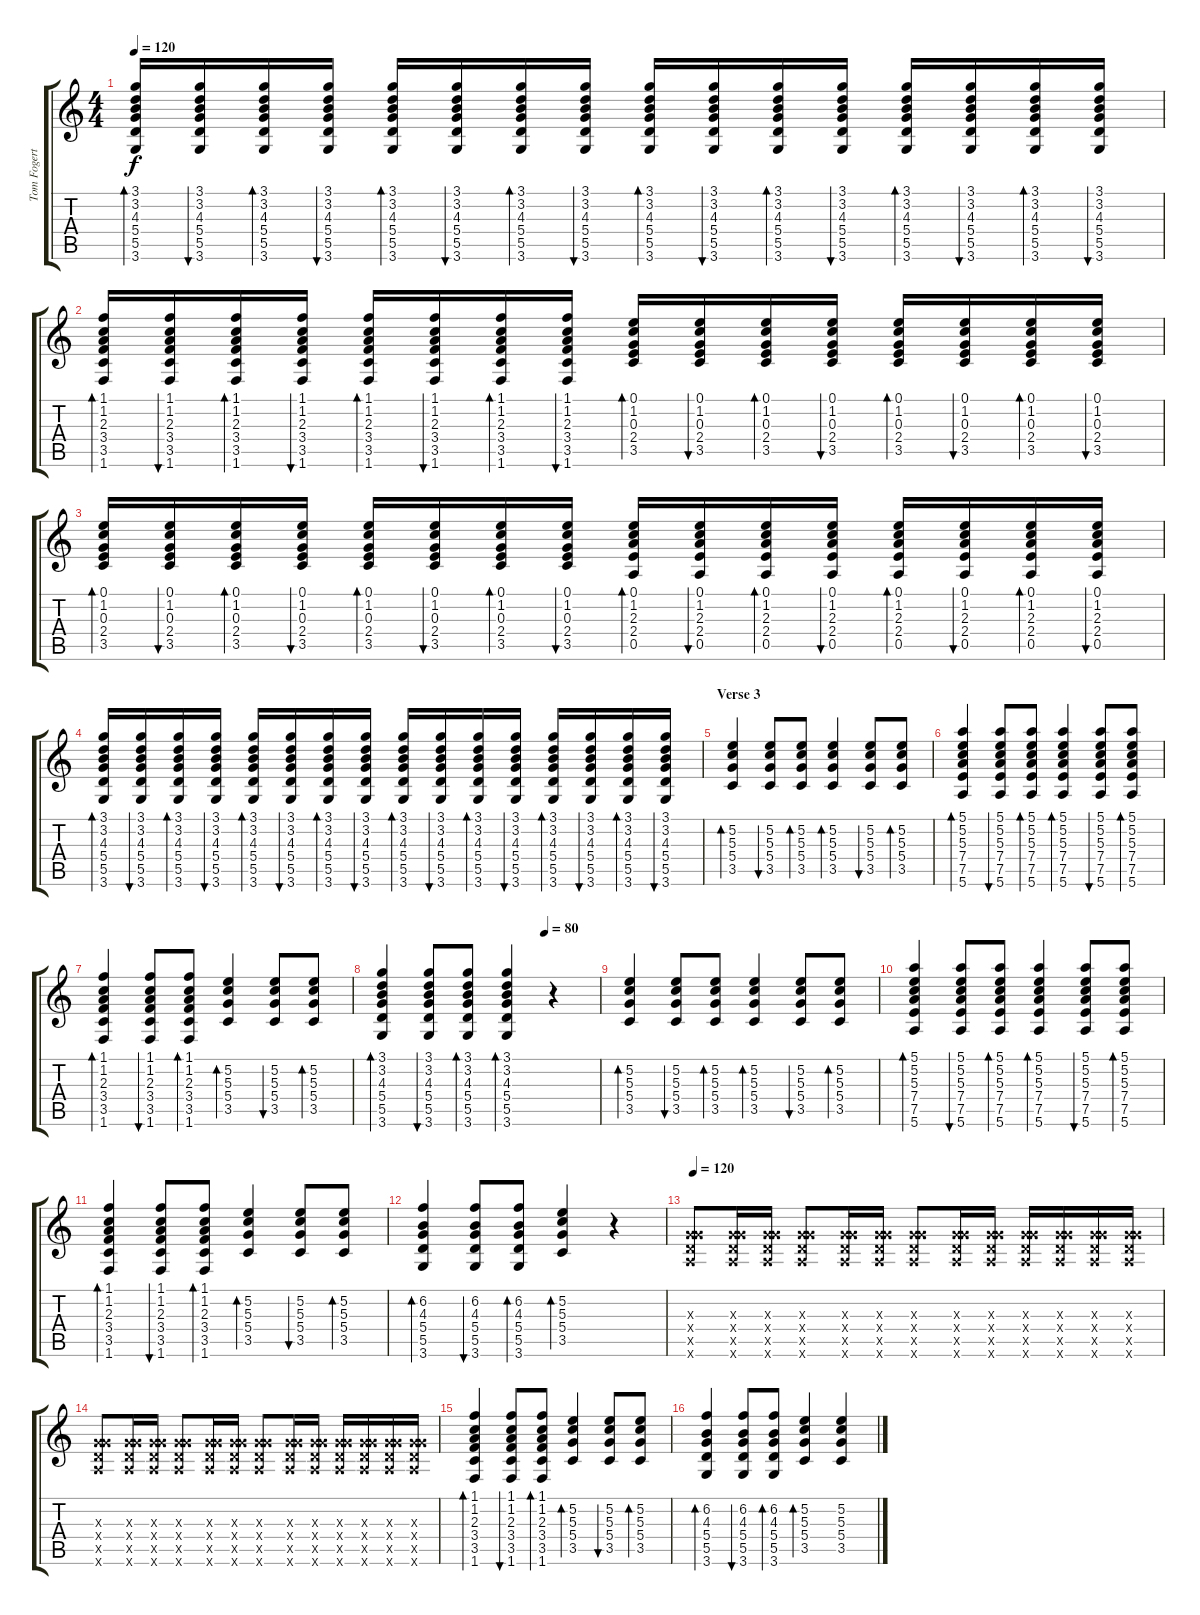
\track ("Tom Fogerty" "Tom Fogert") {instrument acousticguitarsteel}
\staff {score tabs}
\tuning (E4 B3 G3 D3 A2 E2) {hide}
\ts (4 4)
\tempo 120
\clef g2
\ks c
(3.1 3.2 4.3 5.4 5.5 3.6).16{bd 60 dy f} (3.1 3.2 4.3 5.4 5.5 3.6).16{bu 60} (3.1 3.2 4.3 5.4 5.5 3.6).16{bd 60} (3.1 3.2 4.3 5.4 5.5 3.6).16{bu 60} (3.1 3.2 4.3 5.4 5.5 3.6).16{bd 60} (3.1 3.2 4.3 5.4 5.5 3.6).16{bu 60} (3.1 3.2 4.3 5.4 5.5 3.6).16{bd 60} (3.1 3.2 4.3 5.4 5.5 3.6).16{bu 60} (3.1 3.2 4.3 5.4 5.5 3.6).16{bd 60} (3.1 3.2 4.3 5.4 5.5 3.6).16{bu 60} (3.1 3.2 4.3 5.4 5.5 3.6).16{bd 60} (3.1 3.2 4.3 5.4 5.5 3.6).16{bu 60} (3.1 3.2 4.3 5.4 5.5 3.6).16{bd 60} (3.1 3.2 4.3 5.4 5.5 3.6).16{bu 60} (3.1 3.2 4.3 5.4 5.5 3.6).16{bd 60} (3.1 3.2 4.3 5.4 5.5 3.6).16{bu 60} |
(1.1 1.2 2.3 3.4 3.5 1.6).16{bd 60} (1.1 1.2 2.3 3.4 3.5 1.6).16{bu 60} (1.1 1.2 2.3 3.4 3.5 1.6).16{bd 60} (1.1 1.2 2.3 3.4 3.5 1.6).16{bu 60} (1.1 1.2 2.3 3.4 3.5 1.6).16{bd 60} (1.1 1.2 2.3 3.4 3.5 1.6).16{bu 60} (1.1 1.2 2.3 3.4 3.5 1.6).16{bd 60} (1.1 1.2 2.3 3.4 3.5 1.6).16{bu 60} (0.1 1.2 0.3 2.4 3.5).16{bd 60} (0.1 1.2 0.3 2.4 3.5).16{bu 60} (0.1 1.2 0.3 2.4 3.5).16{bd 60} (0.1 1.2 0.3 2.4 3.5).16{bu 60} (0.1 1.2 0.3 2.4 3.5).16{bd 60} (0.1 1.2 0.3 2.4 3.5).16{bu 60} (0.1 1.2 0.3 2.4 3.5).16{bd 60} (0.1 1.2 0.3 2.4 3.5).16{bu 60} |
(0.1 1.2 0.3 2.4 3.5).16{bd 60} (0.1 1.2 0.3 2.4 3.5).16{bu 60} (0.1 1.2 0.3 2.4 3.5).16{bd 60} (0.1 1.2 0.3 2.4 3.5).16{bu 60} (0.1 1.2 0.3 2.4 3.5).16{bd 60} (0.1 1.2 0.3 2.4 3.5).16{bu 60} (0.1 1.2 0.3 2.4 3.5).16{bd 60} (0.1 1.2 0.3 2.4 3.5).16{bu 60} (0.1 1.2 2.3 2.4 0.5).16{bd 60} (0.1 1.2 2.3 2.4 0.5).16{bu 60} (0.1 1.2 2.3 2.4 0.5).16{bd 60} (0.1 1.2 2.3 2.4 0.5).16{bu 60} (0.1 1.2 2.3 2.4 0.5).16{bd 60} (0.1 1.2 2.3 2.4 0.5).16{bu 60} (0.1 1.2 2.3 2.4 0.5).16{bd 60} (0.1 1.2 2.3 2.4 0.5).16{bu 60} |
(3.1 3.2 4.3 5.4 5.5 3.6).16{bd 60} (3.1 3.2 4.3 5.4 5.5 3.6).16{bu 60} (3.1 3.2 4.3 5.4 5.5 3.6).16{bd 60} (3.1 3.2 4.3 5.4 5.5 3.6).16{bu 60} (3.1 3.2 4.3 5.4 5.5 3.6).16{bd 60} (3.1 3.2 4.3 5.4 5.5 3.6).16{bu 60} (3.1 3.2 4.3 5.4 5.5 3.6).16{bd 60} (3.1 3.2 4.3 5.4 5.5 3.6).16{bu 60} (3.1 3.2 4.3 5.4 5.5 3.6).16{bd 60} (3.1 3.2 4.3 5.4 5.5 3.6).16{bu 60} (3.1 3.2 4.3 5.4 5.5 3.6).16{bd 60} (3.1 3.2 4.3 5.4 5.5 3.6).16{bu 60} (3.1 3.2 4.3 5.4 5.5 3.6).16{bd 60} (3.1 3.2 4.3 5.4 5.5 3.6).16{bu 60} (3.1 3.2 4.3 5.4 5.5 3.6).16{bd 60} (3.1 3.2 4.3 5.4 5.5 3.6).16{bu 60} |
\section ("" "Verse 3")
(5.2 5.3 5.4 3.5).4{bd 60} (5.2 5.3 5.4 3.5).8{bu 60} (5.2 5.3 5.4 3.5).8{bd 60} (5.2 5.3 5.4 3.5).4{bd 60} (5.2 5.3 5.4 3.5).8{bu 60} (5.2 5.3 5.4 3.5).8{bd 60} |
(5.1 5.2 5.3 7.4 7.5 5.6).4{bd 60} (5.1 5.2 5.3 7.4 7.5 5.6).8{bu 60} (5.1 5.2 5.3 7.4 7.5 5.6).8{bd 60} (5.1 5.2 5.3 7.4 7.5 5.6).4{bd 60} (5.1 5.2 5.3 7.4 7.5 5.6).8{bu 60} (5.1 5.2 5.3 7.4 7.5 5.6).8{bd 60} |
(1.1 1.2 2.3 3.4 3.5 1.6).4{bd 60} (1.1 1.2 2.3 3.4 3.5 1.6).8{bu 60} (1.1 1.2 2.3 3.4 3.5 1.6).8{bd 60} (5.2 5.3 5.4 3.5).4{bd 60} (5.2 5.3 5.4 3.5).8{bu 60} (5.2 5.3 5.4 3.5).8{bd 60} |
\tempo (80 0.75)
(3.1 3.2 4.3 5.4 5.5 3.6).4{bd 60} (3.1 3.2 4.3 5.4 5.5 3.6).8{bu 60} (3.1 3.2 4.3 5.4 5.5 3.6).8{bd 60} (3.1 3.2 4.3 5.4 5.5 3.6).4{bd 60} r.4 |
(5.2 5.3 5.4 3.5).4{bd 60} (5.2 5.3 5.4 3.5).8{bu 60} (5.2 5.3 5.4 3.5).8{bd 60} (5.2 5.3 5.4 3.5).4{bd 60} (5.2 5.3 5.4 3.5).8{bu 60} (5.2 5.3 5.4 3.5).8{bd 60} |
(5.1 5.2 5.3 7.4 7.5 5.6).4{bd 60} (5.1 5.2 5.3 7.4 7.5 5.6).8{bu 60} (5.1 5.2 5.3 7.4 7.5 5.6).8{bd 60} (5.1 5.2 5.3 7.4 7.5 5.6).4{bd 60} (5.1 5.2 5.3 7.4 7.5 5.6).8{bu 60} (5.1 5.2 5.3 7.4 7.5 5.6).8{bd 60} |
(1.1 1.2 2.3 3.4 3.5 1.6).4{bd 60} (1.1 1.2 2.3 3.4 3.5 1.6).8{bu 60} (1.1 1.2 2.3 3.4 3.5 1.6).8{bd 60} (5.2 5.3 5.4 3.5).4{bd 60} (5.2 5.3 5.4 3.5).8{bu 60} (5.2 5.3 5.4 3.5).8{bd 60} |
(6.2 4.3 5.4 5.5 3.6).4{bd 60} (6.2 4.3 5.4 5.5 3.6).8{bu 60} (6.2 4.3 5.4 5.5 3.6).8{bd 60} (5.2 5.3 5.4 3.5).4{bd 60} r.4 |
\tempo 120
(0.3{x} 5.4{x} 5.5{x} 5.6{x}).8 (0.3{x} 5.4{x} 5.5{x} 5.6{x}).16 (0.3{x} 5.4{x} 5.5{x} 5.6{x}).16 (0.3{x} 5.4{x} 5.5{x} 5.6{x}).8 (0.3{x} 5.4{x} 5.5{x} 5.6{x}).16 (0.3{x} 5.4{x} 5.5{x} 5.6{x}).16 (0.3{x} 5.4{x} 5.5{x} 5.6{x}).8 (0.3{x} 5.4{x} 5.5{x} 5.6{x}).16 (0.3{x} 5.4{x} 5.5{x} 5.6{x}).16 (0.3{x} 5.4{x} 5.5{x} 5.6{x}).16 (0.3{x} 5.4{x} 5.5{x} 5.6{x}).16 (0.3{x} 5.4{x} 5.5{x} 5.6{x}).16 (0.3{x} 5.4{x} 5.5{x} 5.6{x}).16 |
(0.3{x} 5.4{x} 5.5{x} 5.6{x}).8 (0.3{x} 5.4{x} 5.5{x} 5.6{x}).16 (0.3{x} 5.4{x} 5.5{x} 5.6{x}).16 (0.3{x} 5.4{x} 5.5{x} 5.6{x}).8 (0.3{x} 5.4{x} 5.5{x} 5.6{x}).16 (0.3{x} 5.4{x} 5.5{x} 5.6{x}).16 (0.3{x} 5.4{x} 5.5{x} 5.6{x}).8 (0.3{x} 5.4{x} 5.5{x} 5.6{x}).16 (0.3{x} 5.4{x} 5.5{x} 5.6{x}).16 (0.3{x} 5.4{x} 5.5{x} 5.6{x}).16 (0.3{x} 5.4{x} 5.5{x} 5.6{x}).16 (0.3{x} 5.4{x} 5.5{x} 5.6{x}).16 (0.3{x} 5.4{x} 5.5{x} 5.6{x}).16 |
(1.1 1.2 2.3 3.4 3.5 1.6).4{bd 60} (1.1 1.2 2.3 3.4 3.5 1.6).8{bu 60} (1.1 1.2 2.3 3.4 3.5 1.6).8{bd 60} (5.2 5.3 5.4 3.5).4{bd 60} (5.2 5.3 5.4 3.5).8{bu 60} (5.2 5.3 5.4 3.5).8{bd 60} |
(6.2 4.3 5.4 5.5 3.6).4{bd 60} (6.2 4.3 5.4 5.5 3.6).8{bu 60} (6.2 4.3 5.4 5.5 3.6).8{bd 60} (5.2 5.3 5.4 3.5).4{bd 60} (5.2 5.3 5.4 3.5).4
